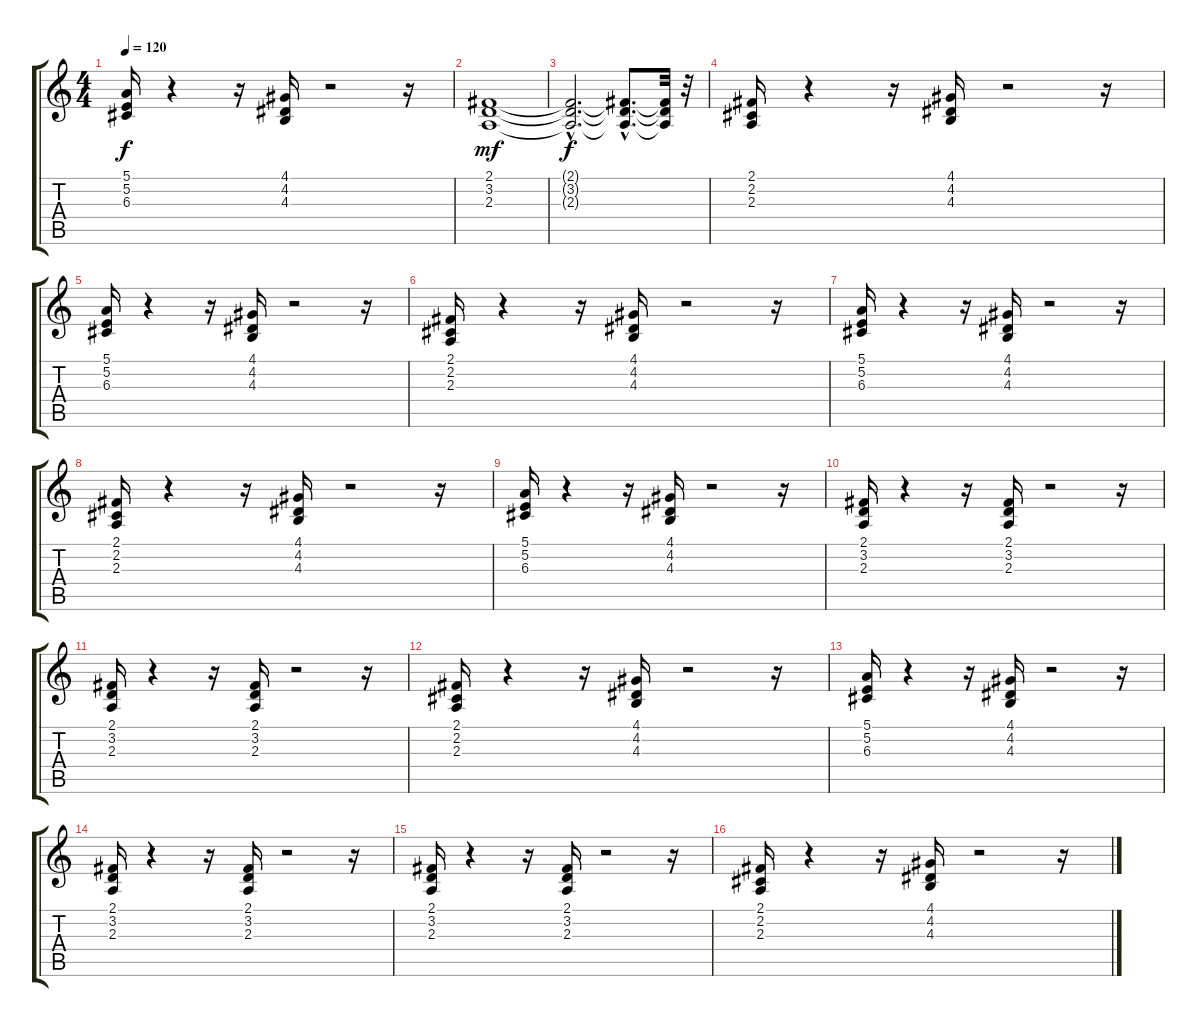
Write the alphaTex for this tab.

\track "" {instrument synthstrings1}
\staff {score tabs}
\tuning (E4 B3 G3 D3 A2 E2) {hide}
\ts (4 4)
\tempo 120
\clef g2
\ks c
(5.1 5.2 6.3).16{dy f} r.4 r.16 (4.1 4.2 4.3).16 r.2 r.16 |
(2.1 3.2 2.3).1{dy mf} |
(2.1{hac t} 3.2{hac t} 2.3{hac t}).2{d dy f} (2.1{hac t} 3.2{hac t} 2.3{hac t}).8{d} (2.1{t} 3.2{t} 2.3{t}).32 r.32 |
(2.1 2.2 2.3).16 r.4 r.16 (4.1 4.2 4.3).16 r.2 r.16 |
(5.1 5.2 6.3).16 r.4 r.16 (4.1 4.2 4.3).16 r.2 r.16 |
(2.1 2.2 2.3).16 r.4 r.16 (4.1 4.2 4.3).16 r.2 r.16 |
(5.1 5.2 6.3).16 r.4 r.16 (4.1 4.2 4.3).16 r.2 r.16 |
(2.1 2.2 2.3).16 r.4 r.16 (4.1 4.2 4.3).16 r.2 r.16 |
(5.1 5.2 6.3).16 r.4 r.16 (4.1 4.2 4.3).16 r.2 r.16 |
(2.1 3.2 2.3).16 r.4 r.16 (2.1 3.2 2.3).16 r.2 r.16 |
(2.1 3.2 2.3).16 r.4 r.16 (2.1 3.2 2.3).16 r.2 r.16 |
(2.1 2.2 2.3).16 r.4 r.16 (4.1 4.2 4.3).16 r.2 r.16 |
(5.1 5.2 6.3).16 r.4 r.16 (4.1 4.2 4.3).16 r.2 r.16 |
(2.1 3.2 2.3).16 r.4 r.16 (2.1 3.2 2.3).16 r.2 r.16 |
(2.1 3.2 2.3).16 r.4 r.16 (2.1 3.2 2.3).16 r.2 r.16 |
(2.1 2.2 2.3).16 r.4 r.16 (4.1 4.2 4.3).16 r.2 r.16
